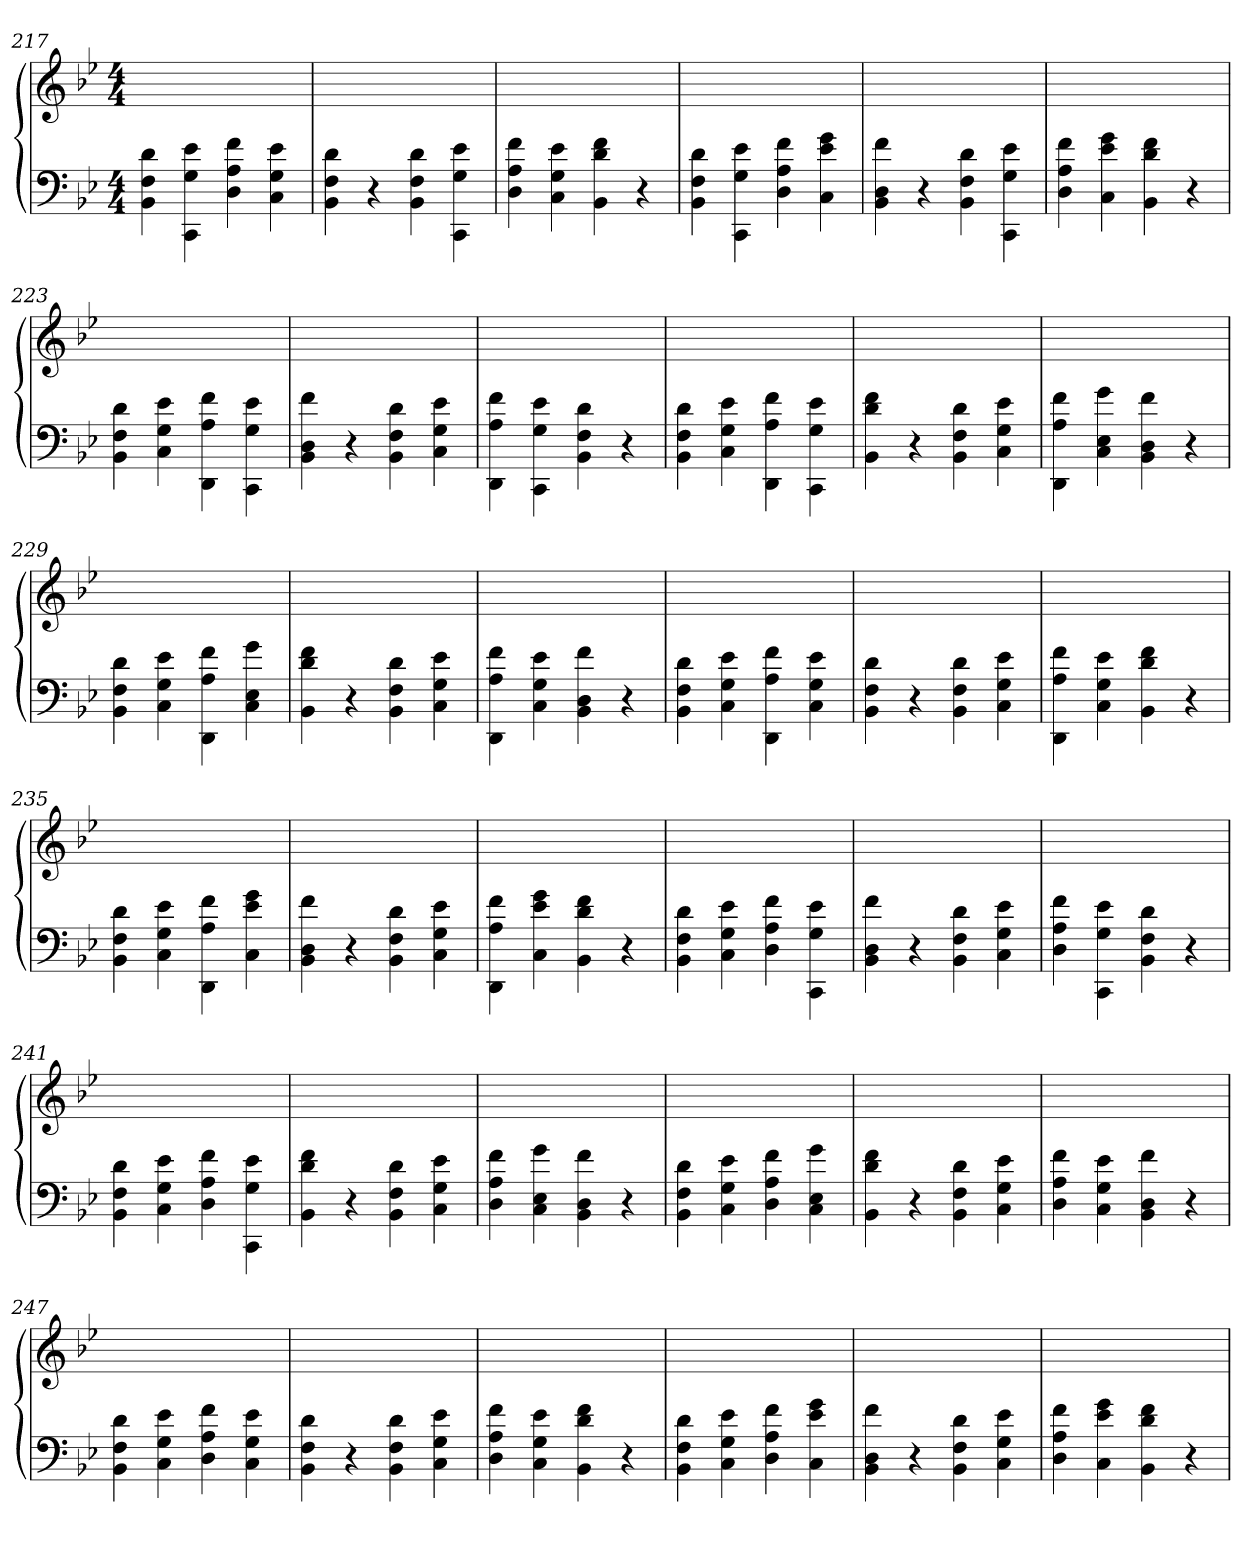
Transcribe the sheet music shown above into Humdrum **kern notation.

**kern	**kern
*part2	*part1
*staff2	*staff1
*clefF4	*clefG2
*k[b-e-]	*k[b-e-]
*B-:	*B-:
*M4/4	*M4/4
=217	=217
4BB- 4F 4d	1ryy
4CC 4G 4e-	.
4D 4A 4f	.
4C 4G 4e-	.
=218	=218
4BB- 4F 4d	1ryy
4r	.
4BB- 4F 4d	.
4CC 4G 4e-	.
=219	=219
4D 4A 4f	1ryy
4C 4G 4e-	.
4BB- 4d 4f	.
4r	.
=220	=220
4BB- 4F 4d	1ryy
4CC 4G 4e-	.
4D 4A 4f	.
4C 4e- 4g	.
=221	=221
4BB- 4D 4f	1ryy
4r	.
4BB- 4F 4d	.
4CC 4G 4e-	.
=222	=222
4D 4A 4f	1ryy
4C 4e- 4g	.
4BB- 4d 4f	.
4r	.
=223	=223
4BB- 4F 4d	1ryy
4C 4G 4e-	.
4DD 4A 4f	.
4CC 4G 4e-	.
=224	=224
4BB- 4D 4f	1ryy
4r	.
4BB- 4F 4d	.
4C 4G 4e-	.
=225	=225
4DD 4A 4f	1ryy
4CC 4G 4e-	.
4BB- 4F 4d	.
4r	.
=226	=226
4BB- 4F 4d	1ryy
4C 4G 4e-	.
4DD 4A 4f	.
4CC 4G 4e-	.
=227	=227
4BB- 4d 4f	1ryy
4r	.
4BB- 4F 4d	.
4C 4G 4e-	.
=228	=228
4DD 4A 4f	1ryy
4C 4E- 4g	.
4BB- 4D 4f	.
4r	.
=229	=229
4BB- 4F 4d	1ryy
4C 4G 4e-	.
4DD 4A 4f	.
4C 4E- 4g	.
=230	=230
4BB- 4d 4f	1ryy
4r	.
4BB- 4F 4d	.
4C 4G 4e-	.
=231	=231
4DD 4A 4f	1ryy
4C 4G 4e-	.
4BB- 4D 4f	.
4r	.
=232	=232
4BB- 4F 4d	1ryy
4C 4G 4e-	.
4DD 4A 4f	.
4C 4G 4e-	.
=233	=233
4BB- 4F 4d	1ryy
4r	.
4BB- 4F 4d	.
4C 4G 4e-	.
=234	=234
4DD 4A 4f	1ryy
4C 4G 4e-	.
4BB- 4d 4f	.
4r	.
=235	=235
4BB- 4F 4d	1ryy
4C 4G 4e-	.
4DD 4A 4f	.
4C 4e- 4g	.
=236	=236
4BB- 4D 4f	1ryy
4r	.
4BB- 4F 4d	.
4C 4G 4e-	.
=237	=237
4DD 4A 4f	1ryy
4C 4e- 4g	.
4BB- 4d 4f	.
4r	.
=238	=238
4BB- 4F 4d	1ryy
4C 4G 4e-	.
4D 4A 4f	.
4CC 4G 4e-	.
=239	=239
4BB- 4D 4f	1ryy
4r	.
4BB- 4F 4d	.
4C 4G 4e-	.
=240	=240
4D 4A 4f	1ryy
4CC 4G 4e-	.
4BB- 4F 4d	.
4r	.
=241	=241
4BB- 4F 4d	1ryy
4C 4G 4e-	.
4D 4A 4f	.
4CC 4G 4e-	.
=242	=242
4BB- 4d 4f	1ryy
4r	.
4BB- 4F 4d	.
4C 4G 4e-	.
=243	=243
4D 4A 4f	1ryy
4C 4E- 4g	.
4BB- 4D 4f	.
4r	.
=244	=244
4BB- 4F 4d	1ryy
4C 4G 4e-	.
4D 4A 4f	.
4C 4E- 4g	.
=245	=245
4BB- 4d 4f	1ryy
4r	.
4BB- 4F 4d	.
4C 4G 4e-	.
=246	=246
4D 4A 4f	1ryy
4C 4G 4e-	.
4BB- 4D 4f	.
4r	.
=247	=247
4BB- 4F 4d	1ryy
4C 4G 4e-	.
4D 4A 4f	.
4C 4G 4e-	.
=248	=248
4BB- 4F 4d	1ryy
4r	.
4BB- 4F 4d	.
4C 4G 4e-	.
=249	=249
4D 4A 4f	1ryy
4C 4G 4e-	.
4BB- 4d 4f	.
4r	.
=250	=250
4BB- 4F 4d	1ryy
4C 4G 4e-	.
4D 4A 4f	.
4C 4e- 4g	.
=251	=251
4BB- 4D 4f	1ryy
4r	.
4BB- 4F 4d	.
4C 4G 4e-	.
=252	=252
4D 4A 4f	1ryy
4C 4e- 4g	.
4BB- 4d 4f	.
4r	.
=	=
*-	*-
